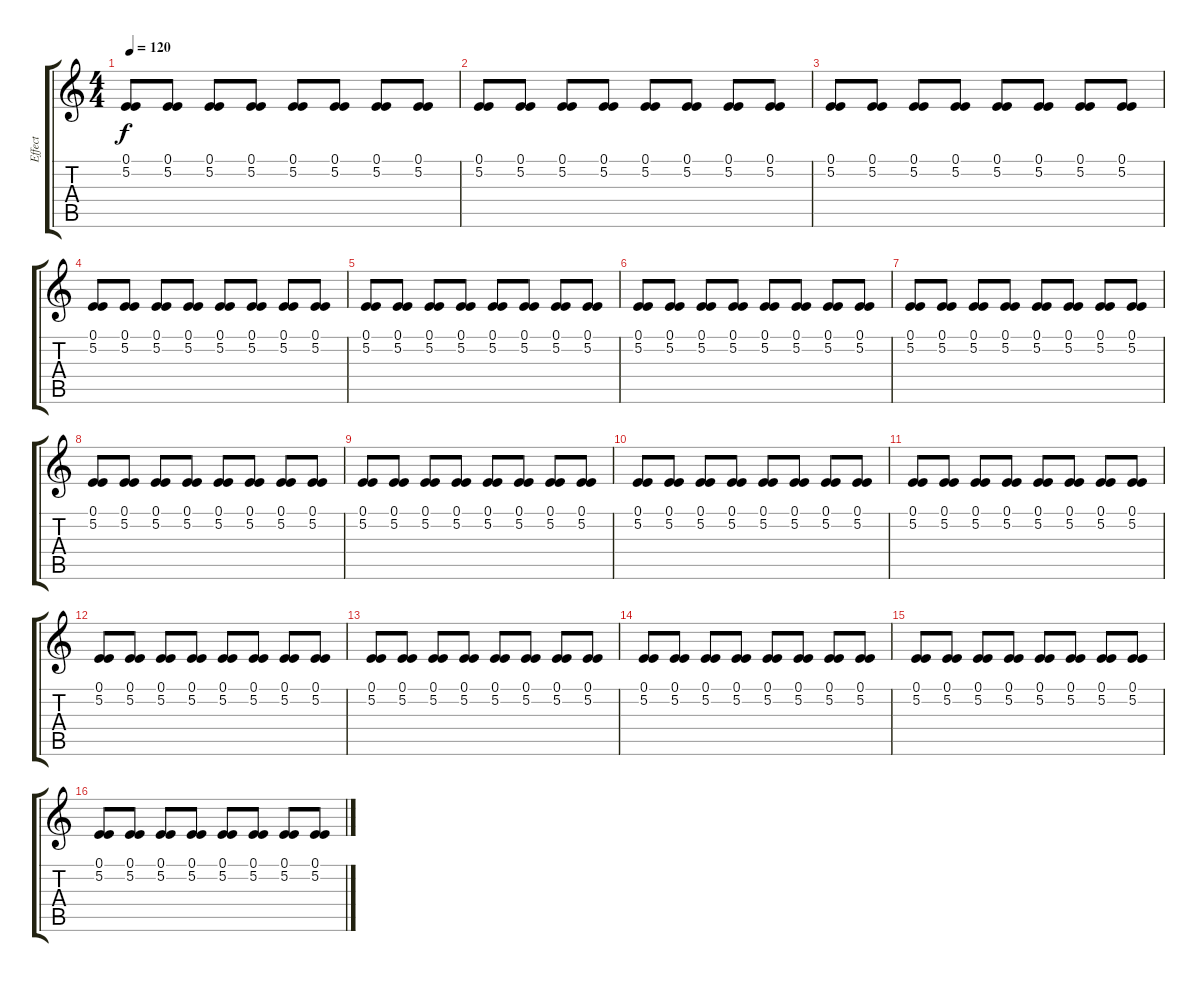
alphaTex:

\track ("Effect" "Effect") {instrument lead1square}
\staff {score tabs}
\tuning (E4 B3 G3 D3 A2 E2) {hide}
\ts (4 4)
\tempo 120
\clef g2
\ks c
(0.1 5.2).8{dy f} (0.1 5.2).8 (0.1 5.2).8 (0.1 5.2).8 (0.1 5.2).8 (0.1 5.2).8 (0.1 5.2).8 (0.1 5.2).8 |
(0.1 5.2).8 (0.1 5.2).8 (0.1 5.2).8 (0.1 5.2).8 (0.1 5.2).8 (0.1 5.2).8 (0.1 5.2).8 (0.1 5.2).8 |
(0.1 5.2).8 (0.1 5.2).8 (0.1 5.2).8 (0.1 5.2).8 (0.1 5.2).8 (0.1 5.2).8 (0.1 5.2).8 (0.1 5.2).8 |
(0.1 5.2).8 (0.1 5.2).8 (0.1 5.2).8 (0.1 5.2).8 (0.1 5.2).8 (0.1 5.2).8 (0.1 5.2).8 (0.1 5.2).8 |
(0.1 5.2).8 (0.1 5.2).8 (0.1 5.2).8 (0.1 5.2).8 (0.1 5.2).8 (0.1 5.2).8 (0.1 5.2).8 (0.1 5.2).8 |
(0.1 5.2).8 (0.1 5.2).8 (0.1 5.2).8 (0.1 5.2).8 (0.1 5.2).8 (0.1 5.2).8 (0.1 5.2).8 (0.1 5.2).8 |
(0.1 5.2).8 (0.1 5.2).8 (0.1 5.2).8 (0.1 5.2).8 (0.1 5.2).8 (0.1 5.2).8 (0.1 5.2).8 (0.1 5.2).8 |
(0.1 5.2).8 (0.1 5.2).8 (0.1 5.2).8 (0.1 5.2).8 (0.1 5.2).8 (0.1 5.2).8 (0.1 5.2).8 (0.1 5.2).8 |
(0.1 5.2).8 (0.1 5.2).8 (0.1 5.2).8 (0.1 5.2).8 (0.1 5.2).8 (0.1 5.2).8 (0.1 5.2).8 (0.1 5.2).8 |
(0.1 5.2).8 (0.1 5.2).8 (0.1 5.2).8 (0.1 5.2).8 (0.1 5.2).8 (0.1 5.2).8 (0.1 5.2).8 (0.1 5.2).8 |
(0.1 5.2).8 (0.1 5.2).8 (0.1 5.2).8 (0.1 5.2).8 (0.1 5.2).8 (0.1 5.2).8 (0.1 5.2).8 (0.1 5.2).8 |
(0.1 5.2).8 (0.1 5.2).8 (0.1 5.2).8 (0.1 5.2).8 (0.1 5.2).8 (0.1 5.2).8 (0.1 5.2).8 (0.1 5.2).8 |
(0.1 5.2).8 (0.1 5.2).8 (0.1 5.2).8 (0.1 5.2).8 (0.1 5.2).8 (0.1 5.2).8 (0.1 5.2).8 (0.1 5.2).8 |
(0.1 5.2).8 (0.1 5.2).8 (0.1 5.2).8 (0.1 5.2).8 (0.1 5.2).8 (0.1 5.2).8 (0.1 5.2).8 (0.1 5.2).8 |
(0.1 5.2).8 (0.1 5.2).8 (0.1 5.2).8 (0.1 5.2).8 (0.1 5.2).8 (0.1 5.2).8 (0.1 5.2).8 (0.1 5.2).8 |
(0.1 5.2).8 (0.1 5.2).8 (0.1 5.2).8 (0.1 5.2).8 (0.1 5.2).8 (0.1 5.2).8 (0.1 5.2).8 (0.1 5.2).8
